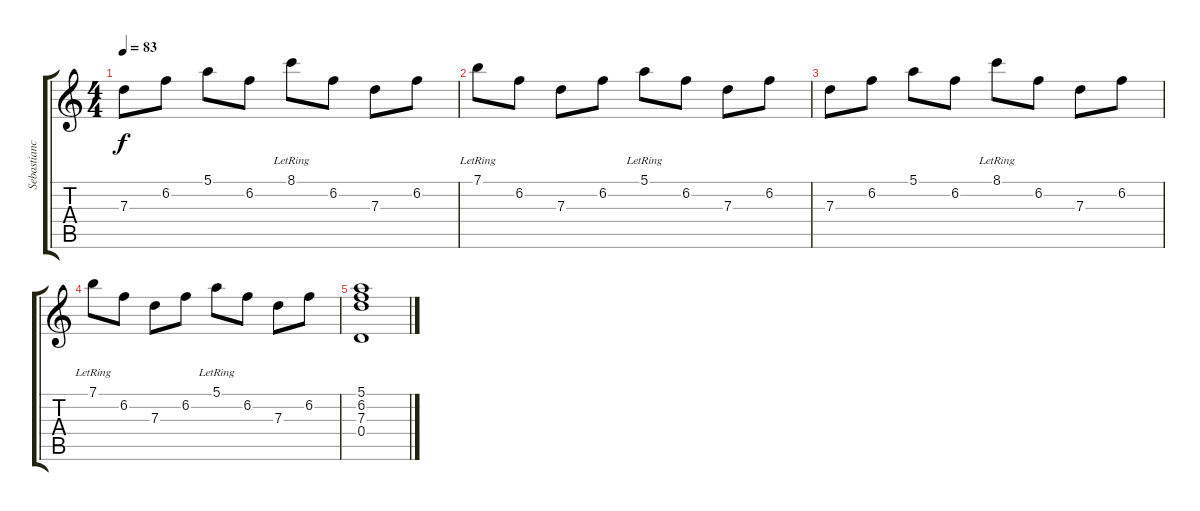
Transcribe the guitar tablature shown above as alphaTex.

\track ("Sebastiancio" "Sebastianc") {instrument electricguitarjazz}
\staff {score tabs}
\tuning (E4 B3 G3 D3 A2 E2) {hide}
\ts (4 4)
\tempo 83
\clef g2
\ks c
7.3.8{dy f} 6.2.8 5.1.8 6.2.8 8.1{lr}.8 6.2.8 7.3.8 6.2.8 |
7.1{lr}.8 6.2.8 7.3.8 6.2.8 5.1{lr}.8 6.2.8 7.3.8 6.2.8 |
7.3.8 6.2.8 5.1.8 6.2.8 8.1{lr}.8 6.2.8 7.3.8 6.2.8 |
7.1{lr}.8 6.2.8 7.3.8 6.2.8 5.1{lr}.8 6.2.8 7.3.8 6.2.8 |
(5.1 6.2 7.3 0.4).1
